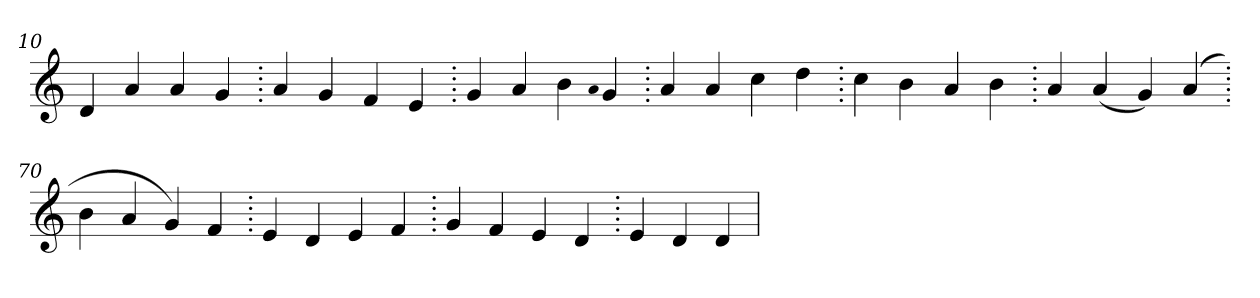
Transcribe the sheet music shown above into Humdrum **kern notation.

**kern
*part1
*staff1
*clefG2
=10.
4d
4a
4a
4g
=20.
4a
4g
4f
4e
=30.
4g
4a
4b
qqa
4g
=40.
4a
4a
4cc
4dd
=50.
4cc
4b
4a
4b
=60.
4a
(>4a
4g)
(>4a
=70.
4b
4a
4g)
4f
=80.
4e
4d
4e
4f
=90.
4g
4f
4e
4d
=100.
4e
4d
4d
=
*-
